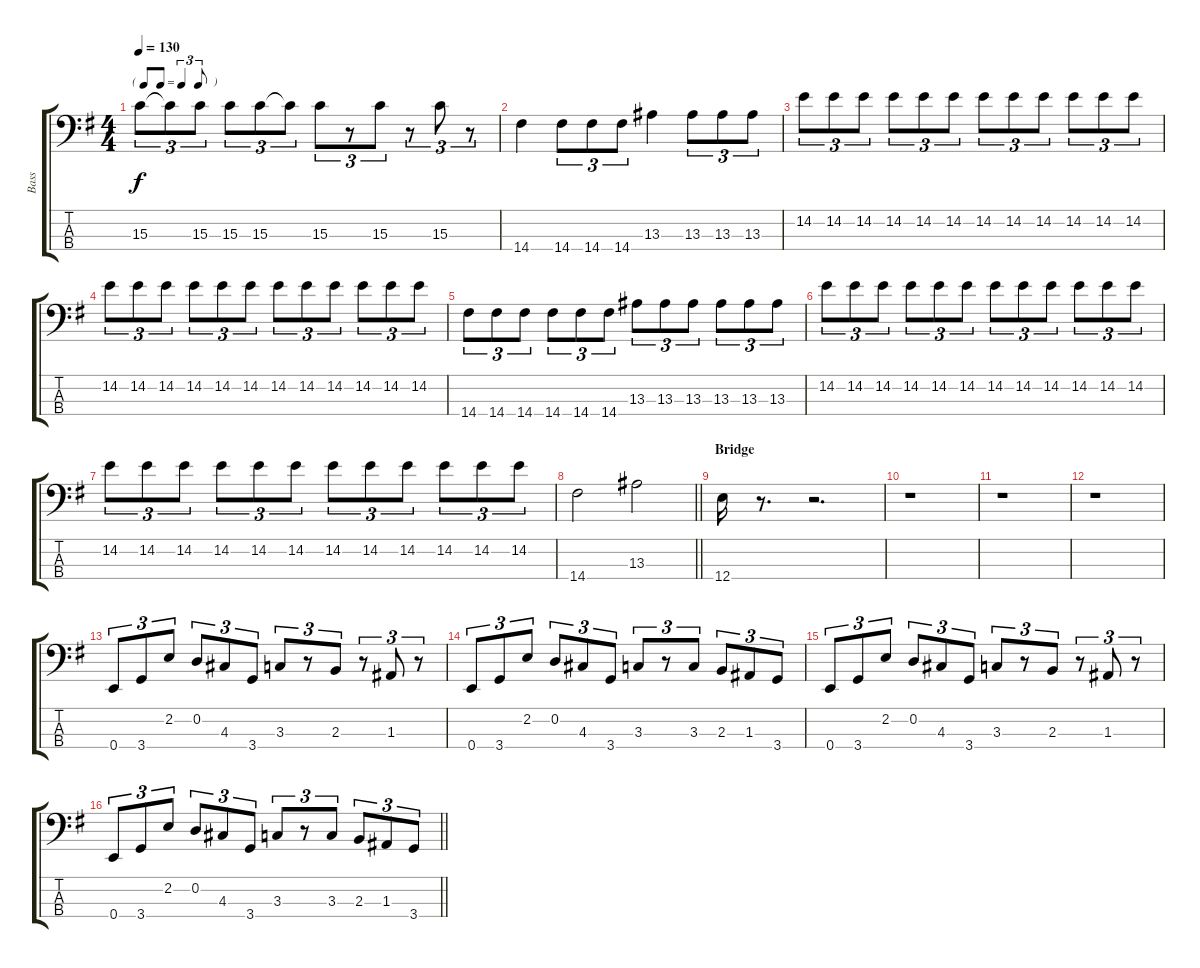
\track ("Bass" "Bass") {instrument electricbassfinger}
\staff {score tabs}
\tuning (G2 D2 A1 E1) {hide}
\ts (4 4)
\tf triplet8th
\tempo 130
\clef f4
\ks eminor
15.3.8{tu (3 2) dy f} 15.3{t}.8{tu (3 2)} 15.3.8{tu (3 2)} 15.3.8{tu (3 2)} 15.3.8{tu (3 2)} 15.3{t}.8{tu (3 2)} 15.3.8{tu (3 2)} r.8{tu (3 2)} 15.3.8{tu (3 2)} r.8{tu (3 2)} 15.3.8{tu (3 2)} r.8{tu (3 2)} |
14.4.4 14.4.8{tu (3 2)} 14.4.8{tu (3 2)} 14.4.8{tu (3 2)} 13.3.4 13.3.8{tu (3 2)} 13.3.8{tu (3 2)} 13.3.8{tu (3 2)} |
14.2.8{tu (3 2)} 14.2.8{tu (3 2)} 14.2.8{tu (3 2)} 14.2.8{tu (3 2)} 14.2.8{tu (3 2)} 14.2.8{tu (3 2)} 14.2.8{tu (3 2)} 14.2.8{tu (3 2)} 14.2.8{tu (3 2)} 14.2.8{tu (3 2)} 14.2.8{tu (3 2)} 14.2.8{tu (3 2)} |
14.2.8{tu (3 2)} 14.2.8{tu (3 2)} 14.2.8{tu (3 2)} 14.2.8{tu (3 2)} 14.2.8{tu (3 2)} 14.2.8{tu (3 2)} 14.2.8{tu (3 2)} 14.2.8{tu (3 2)} 14.2.8{tu (3 2)} 14.2.8{tu (3 2)} 14.2.8{tu (3 2)} 14.2.8{tu (3 2)} |
14.4.8{tu (3 2)} 14.4.8{tu (3 2)} 14.4.8{tu (3 2)} 14.4.8{tu (3 2)} 14.4.8{tu (3 2)} 14.4.8{tu (3 2)} 13.3.8{tu (3 2)} 13.3.8{tu (3 2)} 13.3.8{tu (3 2)} 13.3.8{tu (3 2)} 13.3.8{tu (3 2)} 13.3.8{tu (3 2)} |
14.2.8{tu (3 2)} 14.2.8{tu (3 2)} 14.2.8{tu (3 2)} 14.2.8{tu (3 2)} 14.2.8{tu (3 2)} 14.2.8{tu (3 2)} 14.2.8{tu (3 2)} 14.2.8{tu (3 2)} 14.2.8{tu (3 2)} 14.2.8{tu (3 2)} 14.2.8{tu (3 2)} 14.2.8{tu (3 2)} |
14.2.8{tu (3 2)} 14.2.8{tu (3 2)} 14.2.8{tu (3 2)} 14.2.8{tu (3 2)} 14.2.8{tu (3 2)} 14.2.8{tu (3 2)} 14.2.8{tu (3 2)} 14.2.8{tu (3 2)} 14.2.8{tu (3 2)} 14.2.8{tu (3 2)} 14.2.8{tu (3 2)} 14.2.8{tu (3 2)} |
\barLineRight lightlight
14.4.2 13.3.2 |
\section ("" "Bridge")
12.4.16 r.8{d} r.2{d} |
r.1 |
r.1 |
r.1 |
0.4.8{tu (3 2)} 3.4.8{tu (3 2)} 2.2.8{tu (3 2)} 0.2.8{tu (3 2)} 4.3.8{tu (3 2)} 3.4.8{tu (3 2)} 3.3.8{tu (3 2)} r.8{tu (3 2)} 2.3.8{tu (3 2)} r.8{tu (3 2)} 1.3.8{tu (3 2)} r.8{tu (3 2)} |
0.4.8{tu (3 2)} 3.4.8{tu (3 2)} 2.2.8{tu (3 2)} 0.2.8{tu (3 2)} 4.3.8{tu (3 2)} 3.4.8{tu (3 2)} 3.3.8{tu (3 2)} r.8{tu (3 2)} 3.3.8{tu (3 2)} 2.3.8{tu (3 2)} 1.3.8{tu (3 2)} 3.4.8{tu (3 2)} |
0.4.8{tu (3 2)} 3.4.8{tu (3 2)} 2.2.8{tu (3 2)} 0.2.8{tu (3 2)} 4.3.8{tu (3 2)} 3.4.8{tu (3 2)} 3.3.8{tu (3 2)} r.8{tu (3 2)} 2.3.8{tu (3 2)} r.8{tu (3 2)} 1.3.8{tu (3 2)} r.8{tu (3 2)} |
\barLineRight lightlight
0.4.8{tu (3 2)} 3.4.8{tu (3 2)} 2.2.8{tu (3 2)} 0.2.8{tu (3 2)} 4.3.8{tu (3 2)} 3.4.8{tu (3 2)} 3.3.8{tu (3 2)} r.8{tu (3 2)} 3.3.8{tu (3 2)} 2.3.8{tu (3 2)} 1.3.8{tu (3 2)} 3.4.8{tu (3 2)}
